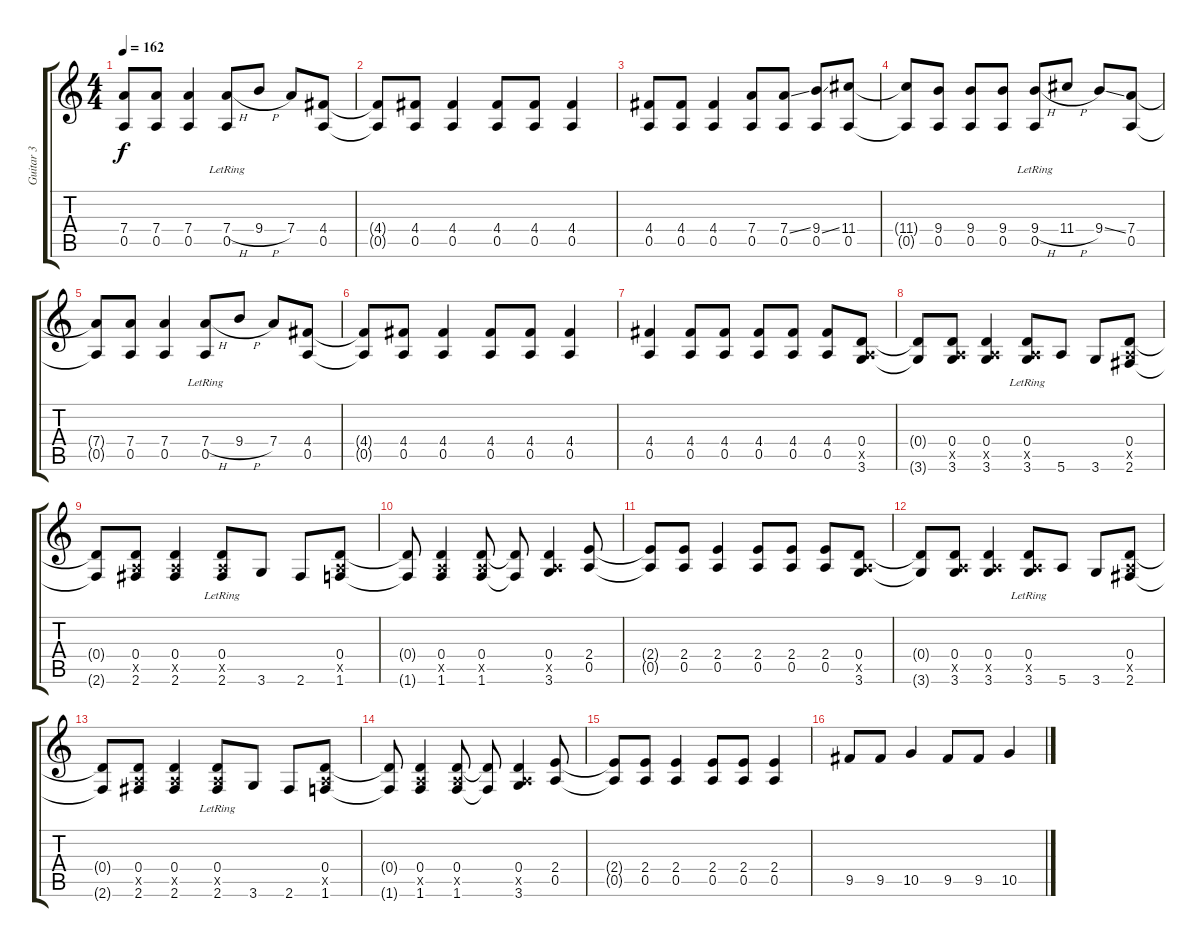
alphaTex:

\track ("Guitar 3" "Guitar 3") {instrument distortionguitar}
\staff {score tabs}
\tuning (E4 B3 G3 D3 A2 E2) {hide}
\ts (4 4)
\tempo 162
\clef g2
\ks c
(7.4{t} 0.5{t}).8{dy f} (7.4 0.5).8 (7.4 0.5).4 (7.4{h} 0.5{lr}).8 9.4{h}.8 7.4.8 (4.4 0.5).8 |
(4.4{t} 0.5{t}).8 (4.4 0.5).8 (4.4 0.5).4 (4.4 0.5).8 (4.4 0.5).8 (4.4 0.5).4 |
(4.4 0.5).8 (4.4 0.5).8 (4.4 0.5).4 (7.4 0.5).8 (7.4{ss} 0.5).8 (9.4{ss} 0.5).8 (11.4 0.5).8 |
(11.4{t} 0.5{t}).8 (9.4 0.5).8 (9.4 0.5).8 (9.4 0.5).8 (9.4{h} 0.5{lr}).8 11.4{h}.8 9.4{ss}.8 (7.4 0.5).8 |
(7.4{t} 0.5{t}).8 (7.4 0.5).8 (7.4 0.5).4 (7.4{h} 0.5{lr}).8 9.4{h}.8 7.4.8 (4.4 0.5).8 |
(4.4{t} 0.5{t}).8 (4.4 0.5).8 (4.4 0.5).4 (4.4 0.5).8 (4.4 0.5).8 (4.4 0.5).4 |
(4.4 0.5).4 (4.4 0.5).8 (4.4 0.5).8 (4.4 0.5).8 (4.4 0.5).8 (4.4 0.5).8 (0.4 0.5{x} 3.6).8 |
(0.4{t} 3.6{t}).8 (0.4 0.5{x} 3.6).8 (0.4 0.5{x} 3.6).4 (0.4{lr} 0.5{x} 3.6).8 5.6.8 3.6.8 (0.4 0.5{x} 2.6).8 |
(0.4{t} 2.6{t}).8 (0.4 0.5{x} 2.6).8 (0.4 0.5{x} 2.6).4 (0.4{lr} 0.5{x} 2.6).8 3.6.8 2.6.8 (0.4 0.5{x} 1.6).8 |
(0.4{t} 1.6{t}).8 (0.4 0.5{x} 1.6).4 (0.4 0.5{x} 1.6).8 (0.4{t} 1.6{t}).8 (0.4 0.5{x} 3.6).4 (2.4 0.5).8 |
(2.4{t} 0.5{t}).8 (2.4 0.5).8 (2.4 0.5).4 (2.4 0.5).8 (2.4 0.5).8 (2.4 0.5).8 (0.4 0.5{x} 3.6).8 |
(0.4{t} 3.6{t}).8 (0.4 0.5{x} 3.6).8 (0.4 0.5{x} 3.6).4 (0.4{lr} 0.5{x} 3.6).8 5.6.8 3.6.8 (0.4 0.5{x} 2.6).8 |
(0.4{t} 2.6{t}).8 (0.4 0.5{x} 2.6).8 (0.4 0.5{x} 2.6).4 (0.4{lr} 0.5{x} 2.6).8 3.6.8 2.6.8 (0.4 0.5{x} 1.6).8 |
(0.4{t} 1.6{t}).8 (0.4 0.5{x} 1.6).4 (0.4 0.5{x} 1.6).8 (0.4{t} 1.6{t}).8 (0.4 0.5{x} 3.6).4 (2.4 0.5).8 |
(2.4{t} 0.5{t}).8 (2.4 0.5).8 (2.4 0.5).4 (2.4 0.5).8 (2.4 0.5).8 (2.4 0.5).4 |
9.5.8 9.5.8 10.5.4 9.5.8 9.5.8 10.5.4
